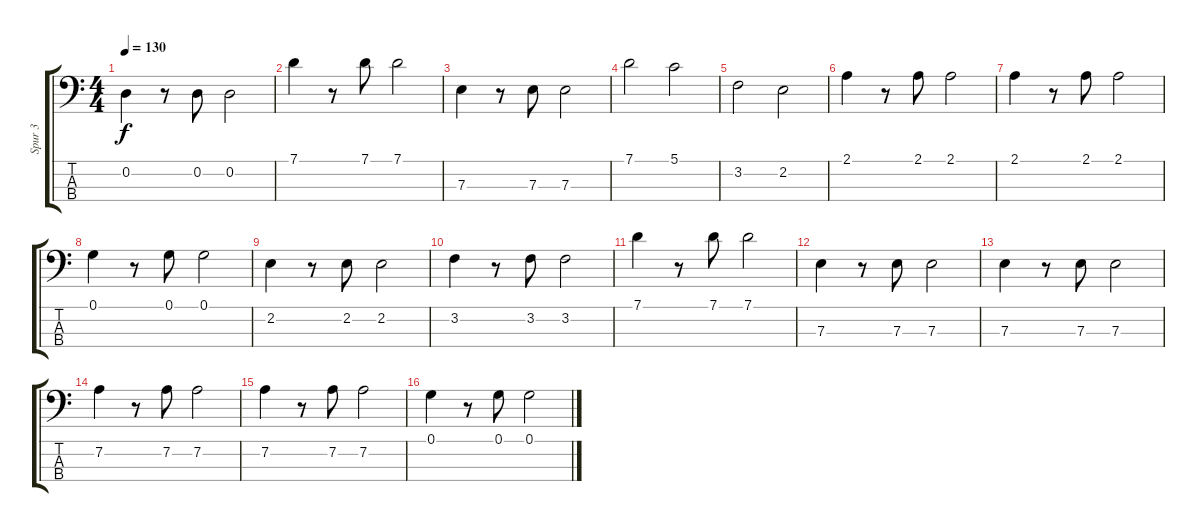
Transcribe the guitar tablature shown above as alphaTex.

\track ("Spur 3" "Spur 3") {instrument electricbasspick}
\staff {score tabs}
\tuning (G2 D2 A1 E1) {hide}
\ts (4 4)
\tempo 130
\clef f4
\ks c
0.2.4{dy f} r.8 0.2.8 0.2.2 |
7.1.4 r.8 7.1.8 7.1.2 |
7.3.4 r.8 7.3.8 7.3.2 |
7.1.2 5.1.2 |
3.2.2 2.2.2 |
2.1.4 r.8 2.1.8 2.1.2 |
2.1.4 r.8 2.1.8 2.1.2 |
0.1.4 r.8 0.1.8 0.1.2 |
2.2.4 r.8 2.2.8 2.2.2 |
3.2.4 r.8 3.2.8 3.2.2 |
7.1.4 r.8 7.1.8 7.1.2 |
7.3.4 r.8 7.3.8 7.3.2 |
7.3.4 r.8 7.3.8 7.3.2 |
7.2.4 r.8 7.2.8 7.2.2 |
7.2.4 r.8 7.2.8 7.2.2 |
0.1.4 r.8 0.1.8 0.1.2
